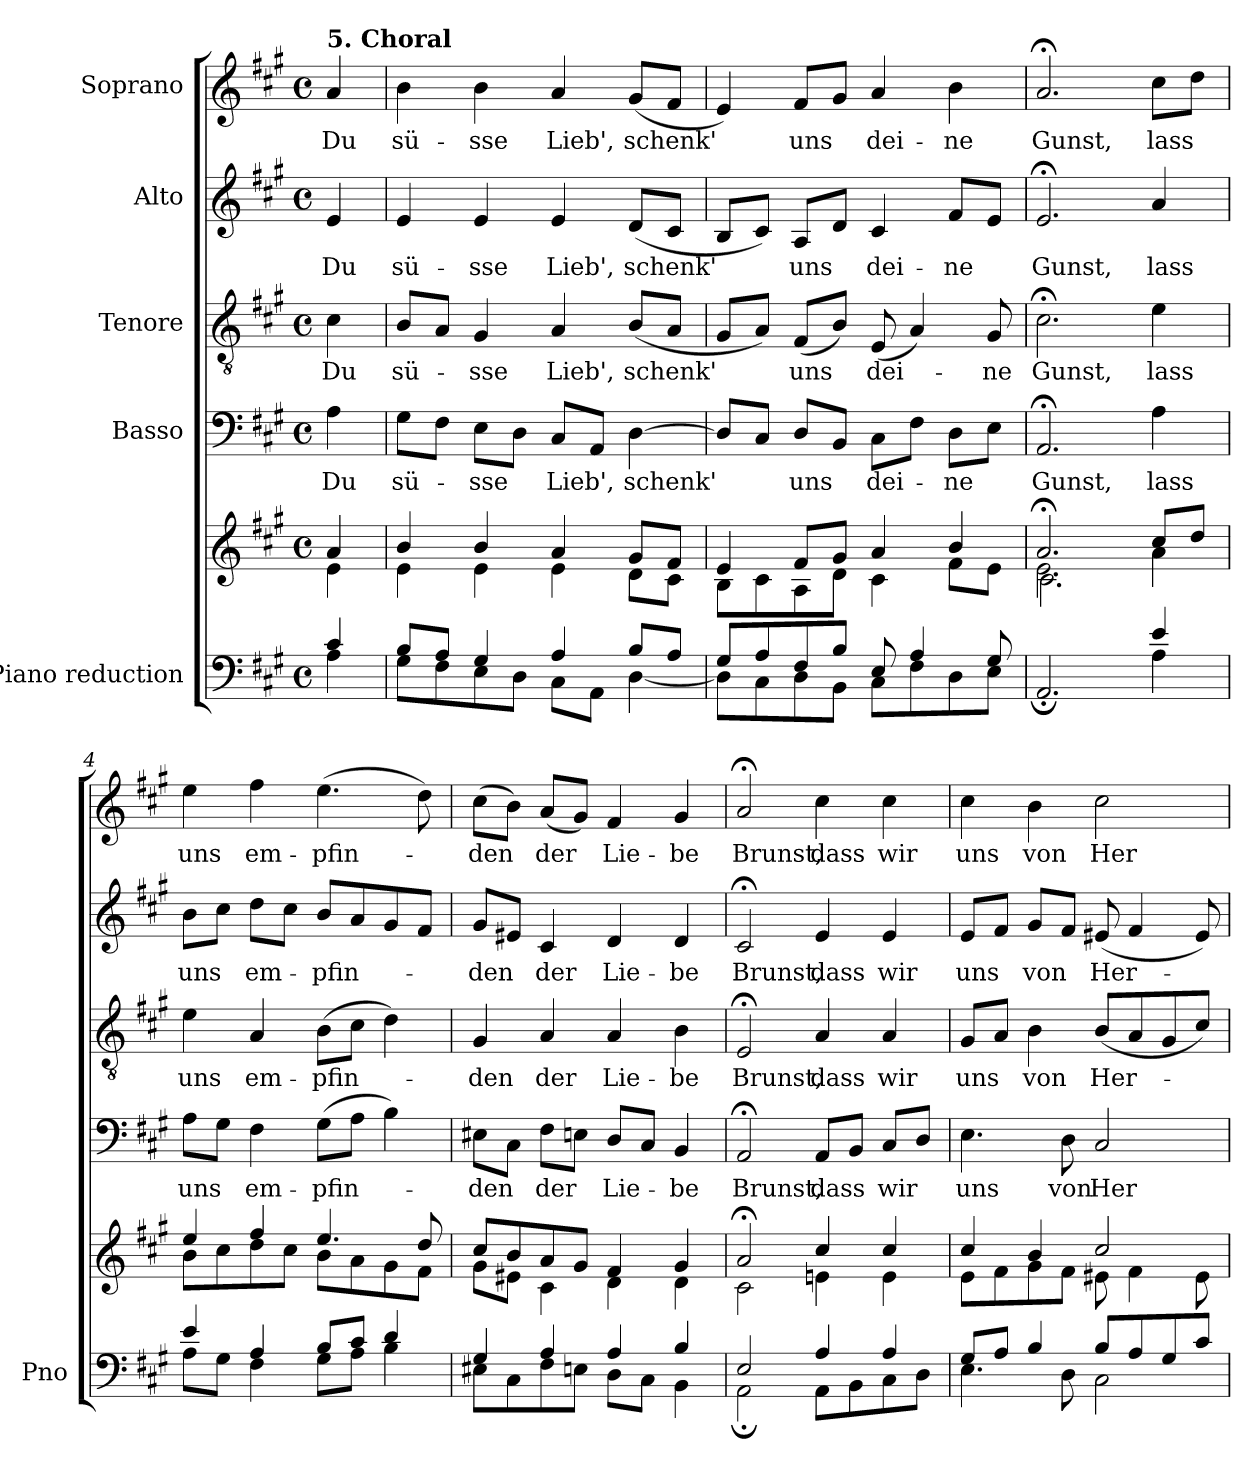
**kern	**kern	**kern	**text	**kern	**text	**kern	**text	**kern	**text
*part5	*part5	*part4	*part4	*part3	*part3	*part2	*part2	*part1	*part1
*staff6	*staff5	*staff4	*staff4	*staff3	*staff3	*staff2	*staff2	*staff1	*staff1
*I"Piano reduction	*	*I"Basso	*	*I"Tenore	*	*I"Alto	*	*I"Soprano	*
*I'Pno	*	*	*	*	*	*	*	*	*
*clefF4	*clefG2	*clefF4	*	*clefGv2	*	*clefG2	*	*clefG2	*
*k[f#c#g#]	*k[f#c#g#]	*k[f#c#g#]	*	*k[f#c#g#]	*	*k[f#c#g#]	*	*k[f#c#g#]	*
*M4/4	*M4/4	*M4/4	*	*M4/4	*	*M4/4	*	*M4/4	*
*met(c)	*met(c)	*met(c)	*	*met(c)	*	*met(c)	*	*met(c)	*
=	=	=	=	=	=	=	=	=	=
*^	*^	*	*	*	*	*	*	*	*
!	!	!	!	!	!	!	!	!	!	!LO:TX:a:B:t=5. Choral	!
!	!	!	!	!	!LO:LY:b	!	!LO:LY:b	!	!LO:LY:b	!	!LO:LY:b
4c#/	4A\	4a/	4e\	4A\	Du	4c#\	Du	4e/	Du	4a/	Du
=1	=1	=1	=1	=1	=1	=1	=1	=1	=1	=1	=1
!	!	!	!	!	!LO:LY:b	!	!LO:LY:b	!	!LO:LY:b	!	!LO:LY:b
8B/L	8G#\L	4b/	4e\	8G#\L	sü-	8B/L	sü-	4e/	sü-	4b\	sü-
8A/J	8F#\	.	.	8F#\J	.	8A/J	.	.	.	.	.
!	!	!	!	!	!LO:LY:b	!	!LO:LY:b	!	!LO:LY:b	!	!LO:LY:b
4G#/	8E\	4b/	4e\	8E\L	-sse	4G#/	-sse	4e/	-sse	4b\	-sse
.	8D\J	.	.	8D\J	.	.	.	.	.	.	.
!	!	!	!	!	!LO:LY:b	!	!LO:LY:b	!	!LO:LY:b	!	!LO:LY:b
4A/	8C#\L	4a/	4e\	8C#/L	Lieb',	4A/	Lieb',	4e/	Lieb',	4a/	Lieb',
.	8AA\J	.	.	8AA/J	.	.	.	.	.	.	.
!	!	!	!	!	!LO:LY:b	!	!LO:LY:b	!	!LO:LY:b	!	!LO:LY:b
8B/L	[4D\	8g#/L	8d\L	[4D\	schenk'	(<8B/L	schenk'	(<8d/L	schenk'	(<8g#/L	schenk'
8A/J	.	8f#/J	8c#\J	.	.	8A/J	.	8c#/J	.	8f#/J	.
=2	=2	=2	=2	=2	=2	=2	=2	=2	=2	=2	=2
8G#/L	8D\L]	4e/	8B\L	8D/L]	.	8G#/L	.	8B/L	.	4e/)	.
8A/	8C#\	.	8c#\	8C#/J	.	8A/J)	.	8c#/J)	.	.	.
!	!	!	!	!	!LO:LY:b	!	!LO:LY:b	!	!LO:LY:b	!	!LO:LY:b
8F#/	8D\	8f#/L	8A\	8D/L	uns	(<8F#/L	uns	8A/L	uns	8f#/L	uns
8B/J	8BB\J	8g#/J	8d\J	8BB/J	.	8B/J)	.	8d/J	.	8g#/J	.
!	!	!	!	!	!LO:LY:b	!	!LO:LY:b	!	!LO:LY:b	!	!LO:LY:b
8E/	8C#\L	4a/	4c#\	8C#\L	dei-	(<8E/	dei-	4c#/	dei-	4a/	dei-
4A/	8F#\	.	.	8F#\J	.	4A/)	.	.	.	.	.
!	!	!	!	!	!LO:LY:b	!	!	!	!LO:LY:b	!	!LO:LY:b
.	8D\	4b/	8f#\L	8D\L	-ne	.	.	8f#/L	-ne	4b\	-ne
!	!	!	!	!	!	!	!LO:LY:b	!	!	!	!
8G#/	8E\J	.	8e\J	8E\J	.	8G#/	-ne	8e/J	.	.	.
=3	=3	=3	=3	=3	=3	=3	=3	=3	=3	=3	=3
*	*	*	*^	*	*	*	*	*	*	*	*
!	!	!	!	!	!	!LO:LY:b	!	!LO:LY:b	!	!LO:LY:b	!	!LO:LY:b
2.ryy	2.AA;/	2.a;</	2.e\	2.c#\	2.AA;</	Gunst,	2.c#;<\	Gunst,	2.e;</	Gunst,	2.a;</	Gunst,
!	!	!	!	!	!	!LO:LY:b	!	!LO:LY:b	!	!LO:LY:b	!	!LO:LY:b
4e/	4A\	8cc#/L	4a\	4ryy	4A\	lass	4e\	lass	4a/	lass	8cc#\L	lass
.	.	8dd/J	.	.	.	.	.	.	.	.	8dd\J	.
*	*	*	*v	*v	*	*	*	*	*	*	*	*
=4	=4	=4	=4	=4	=4	=4	=4	=4	=4	=4	=4
!	!	!	!	!	!LO:LY:b	!	!LO:LY:b	!	!LO:LY:b	!	!LO:LY:b
4e/	8A\L	4ee/	8b\L	8A\L	uns	4e\	uns	8b\L	uns	4ee\	uns
.	8G#\J	.	8cc#\	8G#\J	.	.	.	8cc#\J	.	.	.
!	!	!	!	!	!LO:LY:b	!	!LO:LY:b	!	!LO:LY:b	!	!LO:LY:b
4A/	4F#\	4ff#/	8dd\	4F#\	em-	4A/	em-	8dd\L	em-	4ff#\	em-
.	.	.	8cc#\J	.	.	.	.	8cc#\J	.	.	.
!	!	!	!	!	!LO:LY:b	!	!LO:LY:b	!	!LO:LY:b	!	!LO:LY:b
8B/L	8G#\L	4.ee/	8b\L	(>8G#\L	-pfin-	(>8B\L	-pfin-	8b/L	-pfin-	(>4.ee\	-pfin-
8c#/J	8A\J	.	8a\	8A\J	.	8c#\J	.	8a/	.	.	.
4d/	4B\	.	8g#\	4B\)	.	4d\)	.	8g#/	.	.	.
.	.	8dd/	8f#\J	.	.	.	.	8f#/J	.	8dd\)	.
!!LO:LB:g=z
=5	=5	=5	=5	=5	=5	=5	=5	=5	=5	=5	=5
!	!	!	!	!	!LO:LY:b	!	!LO:LY:b	!	!LO:LY:b	!	!LO:LY:b
4G#/	8E#X\L	8cc#/L	8g#\L	8E#X\L	-den	4G#/	-den	8g#/L	-den	(>8cc#\L	-den
.	8C#\	8b/	8e#X\J	8C#\J	.	.	.	8e#X/J	.	8b\J)	.
!	!	!	!	!	!LO:LY:b	!	!LO:LY:b	!	!LO:LY:b	!	!LO:LY:b
4A/	8F#\	8a/	4c#\	8F#\L	der	4A/	der	4c#/	der	(<8a/L	der
.	8En\J	8g#/J	.	8En\J	.	.	.	.	.	8g#/J)	.
!	!	!	!	!	!LO:LY:b	!	!LO:LY:b	!	!LO:LY:b	!	!LO:LY:b
4A/	8D\L	4f#/	4d\	8D/L	Lie-	4A/	Lie-	4d/	Lie-	4f#/	Lie-
.	8C#\J	.	.	8C#/J	.	.	.	.	.	.	.
!	!	!	!	!	!LO:LY:b	!	!LO:LY:b	!	!LO:LY:b	!	!LO:LY:b
4B/	4BB\	4g#/	4d\	4BB/	-be	4B\	-be	4d/	-be	4g#/	-be
=6	=6	=6	=6	=6	=6	=6	=6	=6	=6	=6	=6
!	!	!	!	!	!LO:LY:b	!	!LO:LY:b	!	!LO:LY:b	!	!LO:LY:b
2E/	2AA;\	2a;</	2c#\	2AA;</	Brunst,	2E;</	Brunst,	2c#;</	Brunst,	2a;</	Brunst,
!	!	!	!	!	!LO:LY:b	!	!LO:LY:b	!	!LO:LY:b	!	!LO:LY:b
4A/	8AA\L	4cc#/	4en\	8AA/L	dass	4A/	dass	4e/	dass	4cc#\	dass
.	8BB\	.	.	8BB/J	.	.	.	.	.	.	.
!	!	!	!	!	!LO:LY:b	!	!LO:LY:b	!	!LO:LY:b	!	!LO:LY:b
4A/	8C#\	4cc#/	4e\	8C#/L	wir	4A/	wir	4e/	wir	4cc#\	wir
.	8D\J	.	.	8D/J	.	.	.	.	.	.	.
=7	=7	=7	=7	=7	=7	=7	=7	=7	=7	=7	=7
!	!	!	!	!	!LO:LY:b	!	!LO:LY:b	!	!LO:LY:b	!	!LO:LY:b
8G#/L	4.E\	4cc#/	8e\L	4.E\	uns	8G#/L	uns	8e/L	uns	4cc#\	uns
8A/J	.	.	8f#\	.	.	8A/J	.	8f#/J	.	.	.
!	!	!	!	!	!	!	!LO:LY:b	!	!LO:LY:b	!	!LO:LY:b
4B/	.	4b/	8g#\	.	.	4B\	von	8g#/L	von	4b\	von
!	!	!	!	!	!LO:LY:b	!	!	!	!	!	!
.	8D\	.	8f#\J	8D\	von	.	.	8f#/J	.	.	.
!	!	!	!	!	!LO:LY:b	!	!LO:LY:b	!	!LO:LY:b	!	!LO:LY:b
8B/L	2C#\	2cc#/	8e#X\	2C#/	Her-	(<8B/L	Her-	(<8e#X/	Her-	2cc#\	Her-
8A/	.	.	4f#\	.	.	8A/	.	4f#/	.	.	.
8G#/	.	.	.	.	.	8G#/	.	.	.	.	.
8c#/J	.	.	8e#\	.	.	8c#/J)	.	8e#/)	.	.	.
*v	*v	*	*	*	*	*	*	*	*	*	*
*	*v	*v	*	*	*	*	*	*	*	*
=	=	=	=	=	=	=	=	=	=
*-	*-	*-	*-	*-	*-	*-	*-	*-	*-
